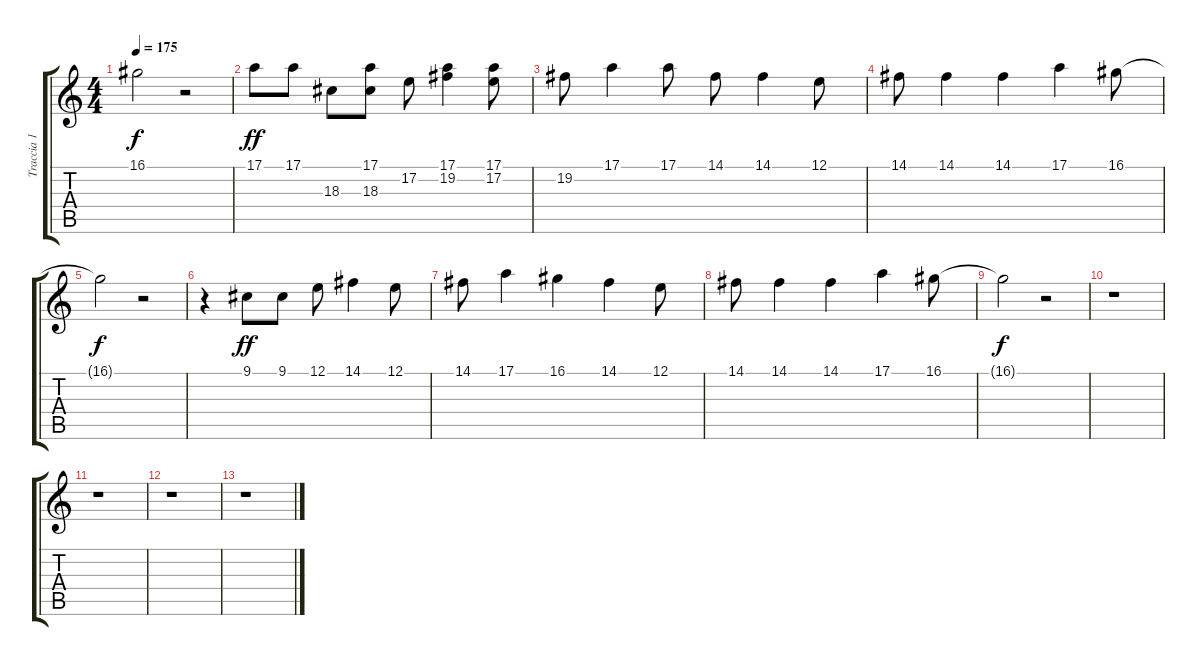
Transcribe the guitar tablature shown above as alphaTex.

\track ("Traccia 1" "Traccia 1") {instrument flute}
\staff {score tabs}
\tuning (E4 B3 G3 D3 A2 E2) {hide}
\ts (4 4)
\tempo 175
\clef g2
\ks c
16.1{t}.2{dy f} r.2 |
17.1.8{dy ff} 17.1.8 18.3.8 (17.1 18.3).8 17.2.8 (17.1 19.2).4 (17.1 17.2).8 |
19.2.8 17.1.4 17.1.8 14.1.8 14.1.4 12.1.8 |
14.1.8 14.1.4 14.1.4 17.1.4 16.1.8 |
16.1{t}.2{dy f} r.2 |
r.4 9.1.8{dy ff} 9.1.8 12.1.8 14.1.4 12.1.8 |
14.1.8 17.1.4 16.1.4 14.1.4 12.1.8 |
14.1.8 14.1.4 14.1.4 17.1.4 16.1.8 |
16.1{t}.2{dy f} r.2 |
r.1 |
r.1 |
r.1 |
r.1
